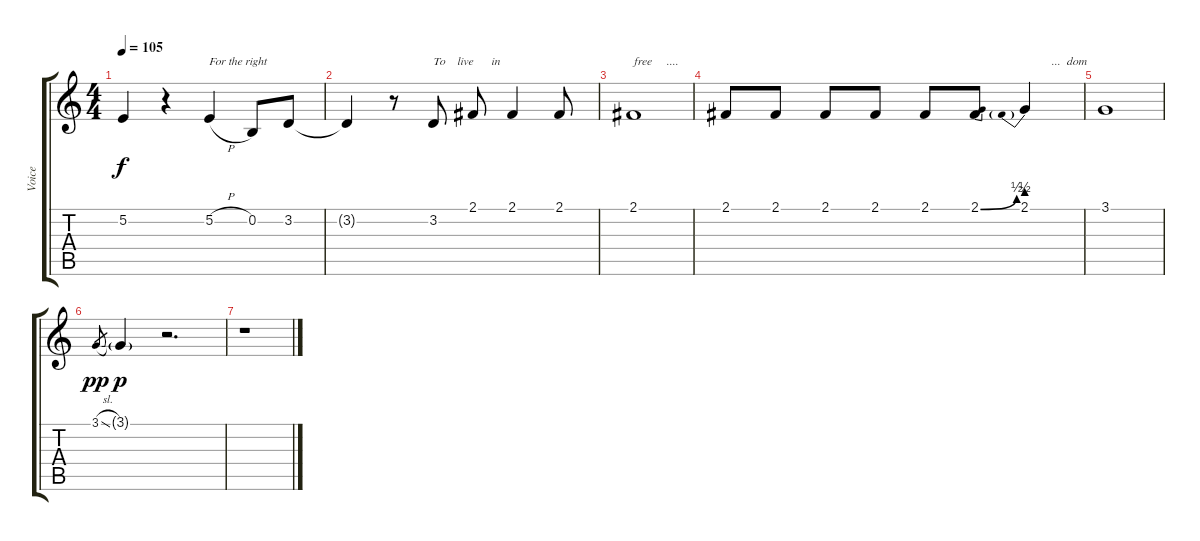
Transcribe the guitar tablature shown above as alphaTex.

\track ("Voice" "Voice") {instrument clarinet}
\staff {score tabs}
\tuning (E4 B3 G3 D3 A2 E2) {hide}
\ts (4 4)
\tempo 105
\clef g2
\ks c
5.2{t}.4{dy f} r.4 5.2{h}.4{txt "For the right"} 0.2.8 3.2.8 |
3.2{t}.4 r.8 3.2.8{txt "To    live      in"} 2.1.8 2.1.4 2.1.8 |
2.1.1{txt "free     ...."} |
2.1.8 2.1.8 2.1.8 2.1.8 2.1.8 2.1{be (bend 0 0 60 2)}.8 2.1{be (prebend 0 2 60 2)}.4{txt "         ...  dom"} |
3.1.1 |
3.1{sl}.8{gr dy pp} 3.1{g}.4{dy p} r.2{d} |
r.1
